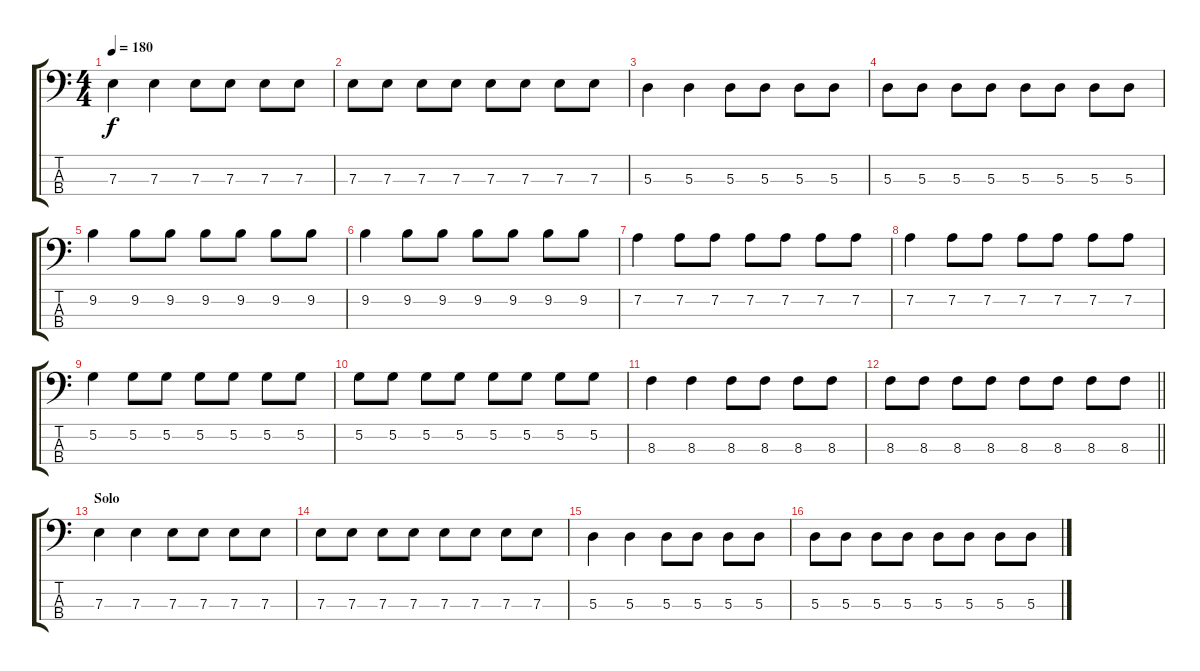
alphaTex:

\track "" {instrument electricbasspick}
\staff {score tabs}
\tuning (G2 D2 A1 E1) {hide}
\ts (4 4)
\tempo 180
\clef f4
\ks c
7.3.4{dy f} 7.3.4 7.3.8 7.3.8 7.3.8 7.3.8 |
7.3.8 7.3.8 7.3.8 7.3.8 7.3.8 7.3.8 7.3.8 7.3.8 |
5.3.4 5.3.4 5.3.8 5.3.8 5.3.8 5.3.8 |
5.3.8 5.3.8 5.3.8 5.3.8 5.3.8 5.3.8 5.3.8 5.3.8 |
9.2.4 9.2.8 9.2.8 9.2.8 9.2.8 9.2.8 9.2.8 |
9.2.4 9.2.8 9.2.8 9.2.8 9.2.8 9.2.8 9.2.8 |
7.2.4 7.2.8 7.2.8 7.2.8 7.2.8 7.2.8 7.2.8 |
7.2.4 7.2.8 7.2.8 7.2.8 7.2.8 7.2.8 7.2.8 |
5.2.4 5.2.8 5.2.8 5.2.8 5.2.8 5.2.8 5.2.8 |
5.2.8 5.2.8 5.2.8 5.2.8 5.2.8 5.2.8 5.2.8 5.2.8 |
8.3.4 8.3.4 8.3.8 8.3.8 8.3.8 8.3.8 |
\barLineRight lightlight
8.3.8 8.3.8 8.3.8 8.3.8 8.3.8 8.3.8 8.3.8 8.3.8 |
\section ("" "Solo")
7.3.4 7.3.4 7.3.8 7.3.8 7.3.8 7.3.8 |
7.3.8 7.3.8 7.3.8 7.3.8 7.3.8 7.3.8 7.3.8 7.3.8 |
5.3.4 5.3.4 5.3.8 5.3.8 5.3.8 5.3.8 |
5.3.8 5.3.8 5.3.8 5.3.8 5.3.8 5.3.8 5.3.8 5.3.8
